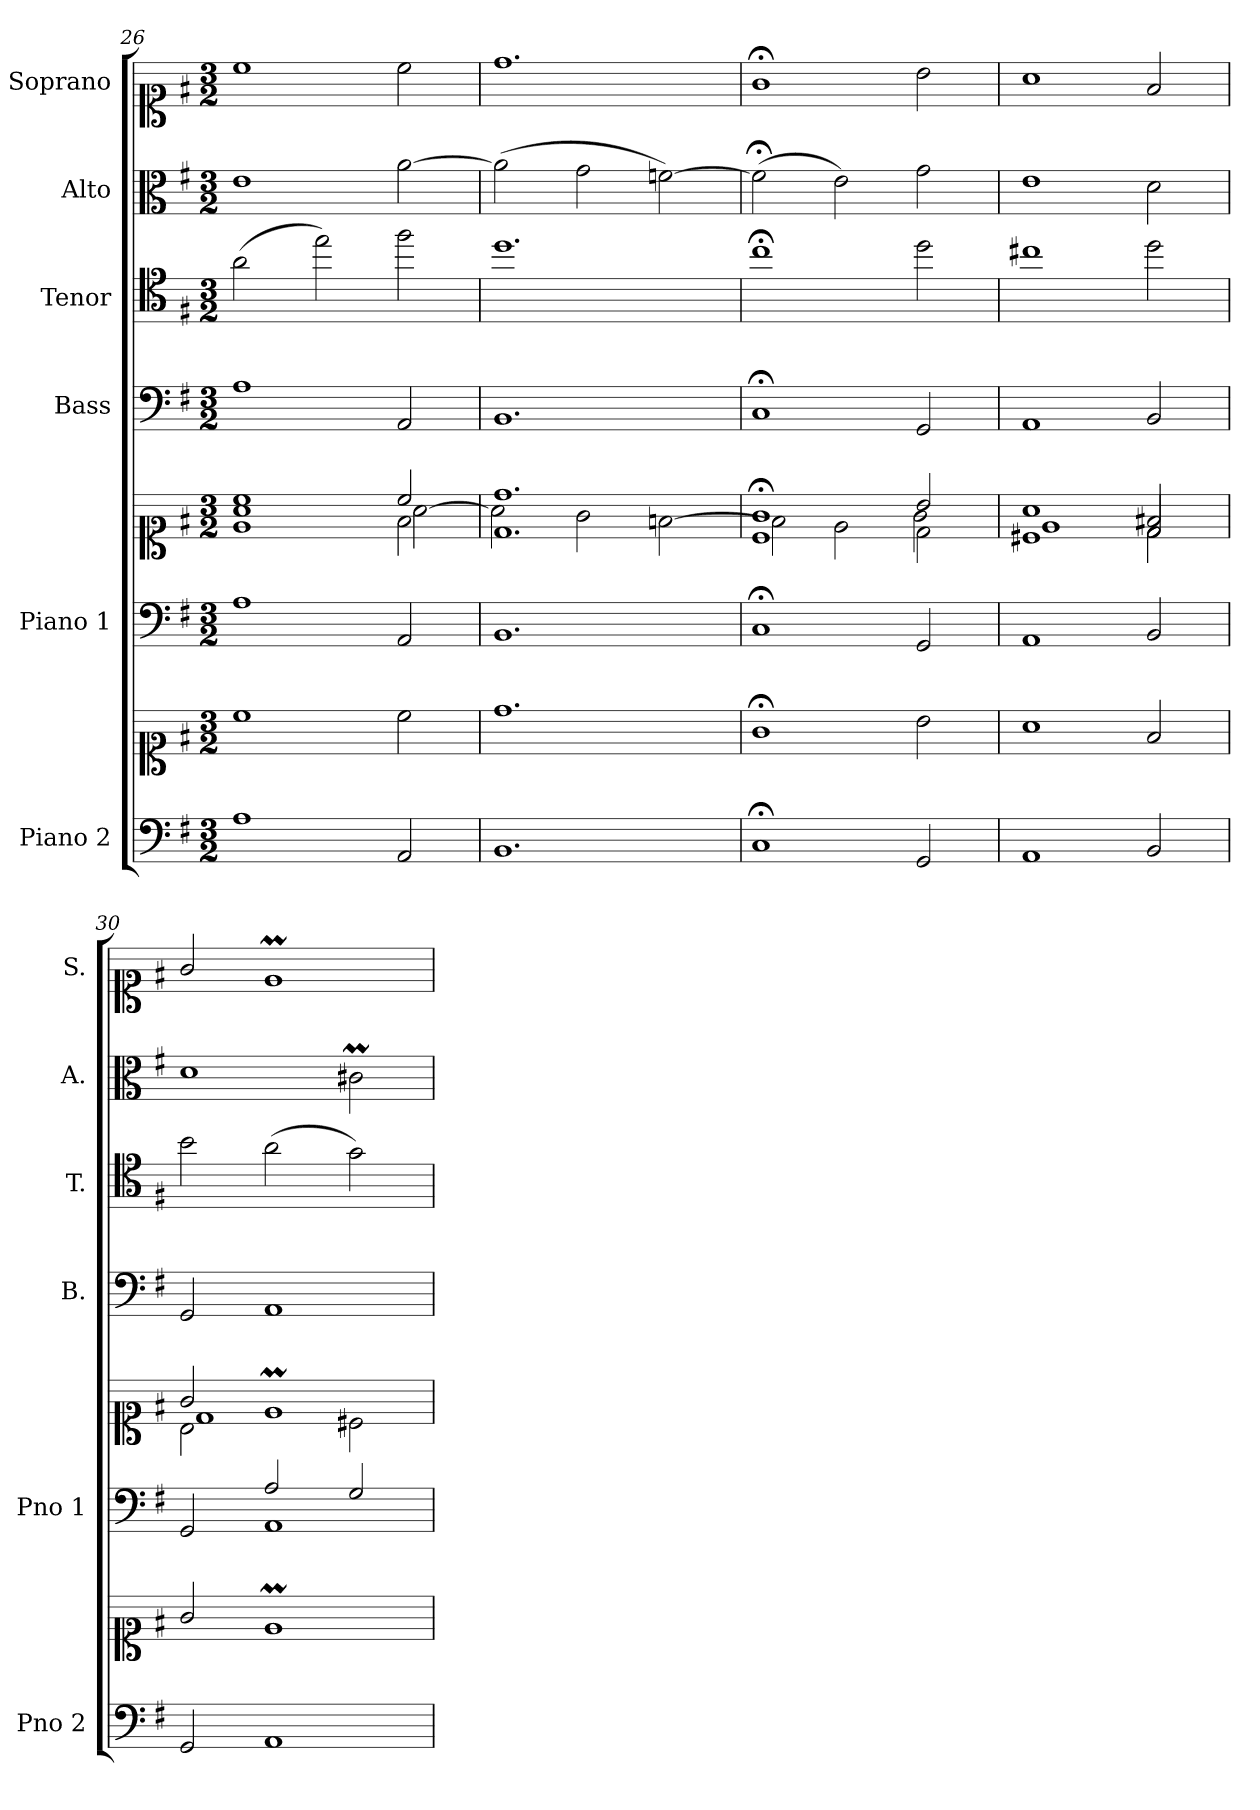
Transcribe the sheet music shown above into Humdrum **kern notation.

**kern	**kern	**kern	**kern	**kern	**kern	**kern	**kern
*part6	*part6	*part5	*part5	*part4	*part3	*part2	*part1
*staff8	*staff7	*staff6	*staff5	*staff4	*staff3	*staff2	*staff1
*I"Piano 2	*	*I"Piano 1	*	*I"Bass	*I"Tenor	*I"Alto	*I"Soprano
*I'Pno 2	*	*I'Pno 1	*	*I'B.	*I'T.	*I'A.	*I'S.
*clefF4	*clefC1	*clefF4	*clefC1	*clefF4	*clefC4	*clefC3	*clefC1
*	*	*	*	*	*ITrd7c12	*	*
*k[f#]	*k[f#]	*k[f#]	*k[f#]	*k[f#]	*k[f#]	*k[f#]	*k[f#]
*G:	*G:	*G:	*G:	*G:	*G:	*G:	*G:
*M3/2	*M3/2	*M3/2	*M3/2	*M3/2	*M3/2	*M3/2	*M3/2
=26	=26	=26	=26	=26	=26	=26	=26
*	*	*	*^	*	*	*	*
*	*	*	*	*^	*	*	*	*
1A\	1cc\	1A\	1cc/	1e\	1a\	1A\	(2A\	1e\	1cc\
.	.	.	.	.	.	.	2e\)	.	.
2AA/	2cc\	2AA/	2cc/	2f#\	[<2a\	2AA/	2f#\	[>2a\	2cc\
!!LO:PB:g=z
=27	=27	=27	=27	=27	=27	=27	=27	=27	=27
1.BB/	1.dd\	1.BB/	1.dd/	1.d\	2a\]	1.BB/	1.d\	(2a\]	1.dd\
.	.	.	.	.	2g\	.	.	2g\	.
.	.	.	.	.	[<2fn\	.	.	[2fn\)	.
=28	=28	=28	=28	=28	=28	=28	=28	=28	=28
1C;/	1g;<\	1C;/	1g;</	1c\	2f\]	1C;</	1c;<\	(2f;<\]	1g;<\
.	.	.	.	.	2e\	.	.	2e\)	.
2GG/	2b\	2GG/	2b/	2d\	2g\	2GG/	2d\	2g\	2b\
=29	=29	=29	=29	=29	=29	=29	=29	=29	=29
1AA/	1a\	1AA/	1a/	1c#X\	1e\	1AA/	1c#X\	1e\	1a\
2BB/	2f#/	2BB/	2f#X/	2d\	2d/	2BB/	2d\	2d\	2f#/
=30	=30	=30	=30	=30	=30	=30	=30	=30	=30
*	*	*^	*	*	*	*	*	*	*
2GG/	2g/	2ryy	2GG/	2g/	2B\	1d\	2GG/	2B\	1d\	2g/
1AA/	1eM/	2A/	1AA\	1eM/	1ryy	.	1AA/	(2A\	.	1eM/
.	.	2G/	.	.	.	2c#X\	.	2G\)	2c#Xm\	.
*	*	*v	*v	*	*	*	*	*	*	*
*	*	*	*v	*v	*v	*	*	*	*
=	=	=	=	=	=	=	=
*-	*-	*-	*-	*-	*-	*-	*-
